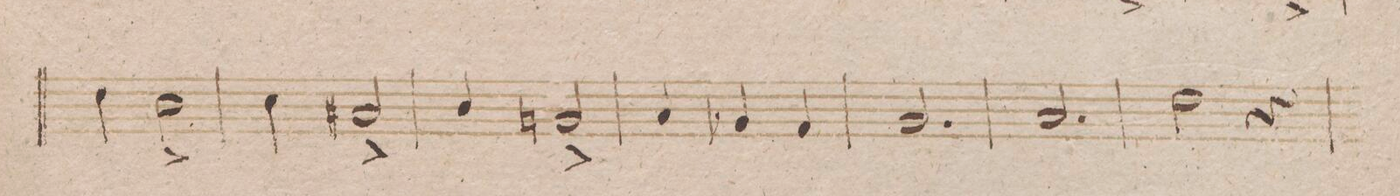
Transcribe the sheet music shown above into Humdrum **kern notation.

**kern	**dynam
*I"Fagotto 2do	*
*clefF4	*
*k[b-]	*
*met(c)	*
*M3/4	*
4F\	.
2D^<\	.
=46	=46
4E\	.
2C#X^</	.
=47	=47
4D/	.
2BBn^/	.
=48	=48
4C/	.
4BB-/	.
4AA/	.
=49	=49
2.BB-/	.
=50	=50
2.C/	.
=51	=51
2F\	.
4r	.
=52	=52
*-	*-
